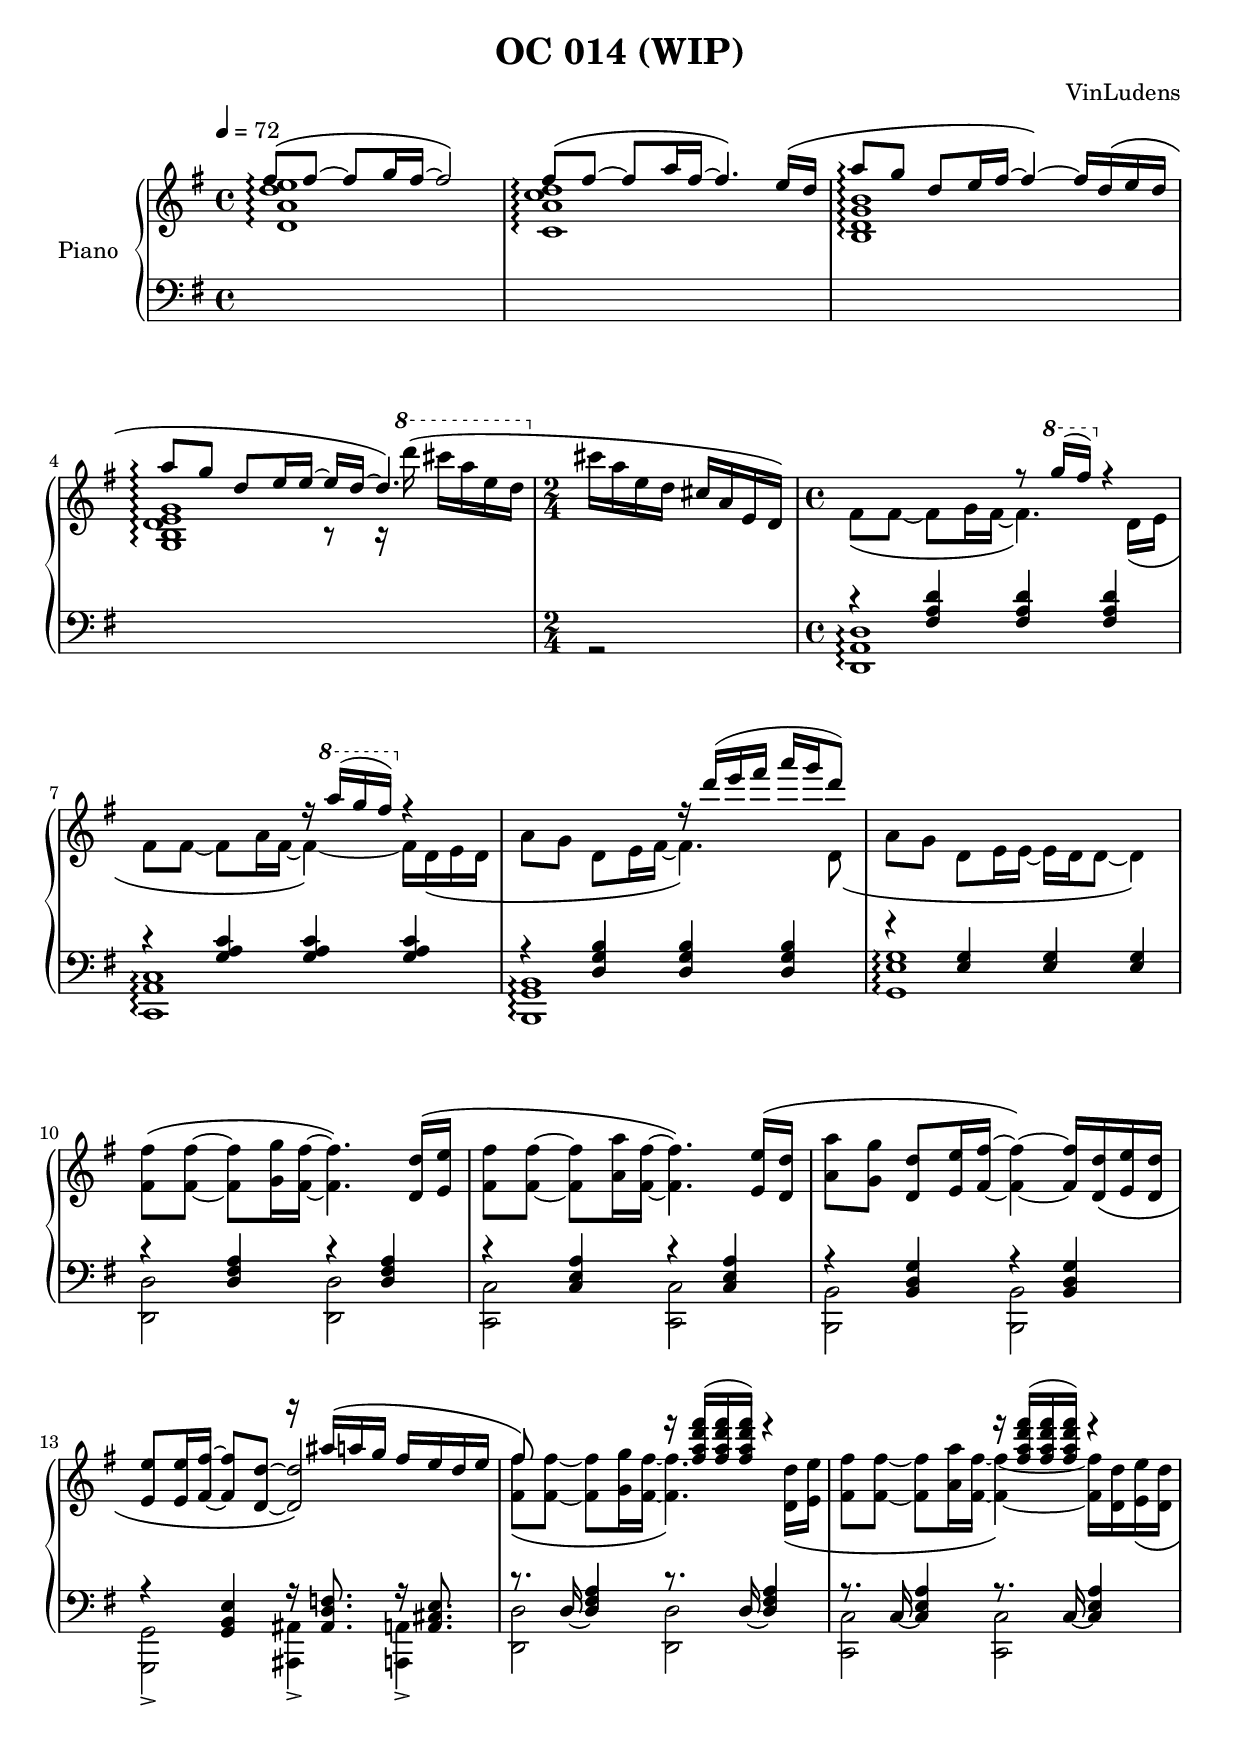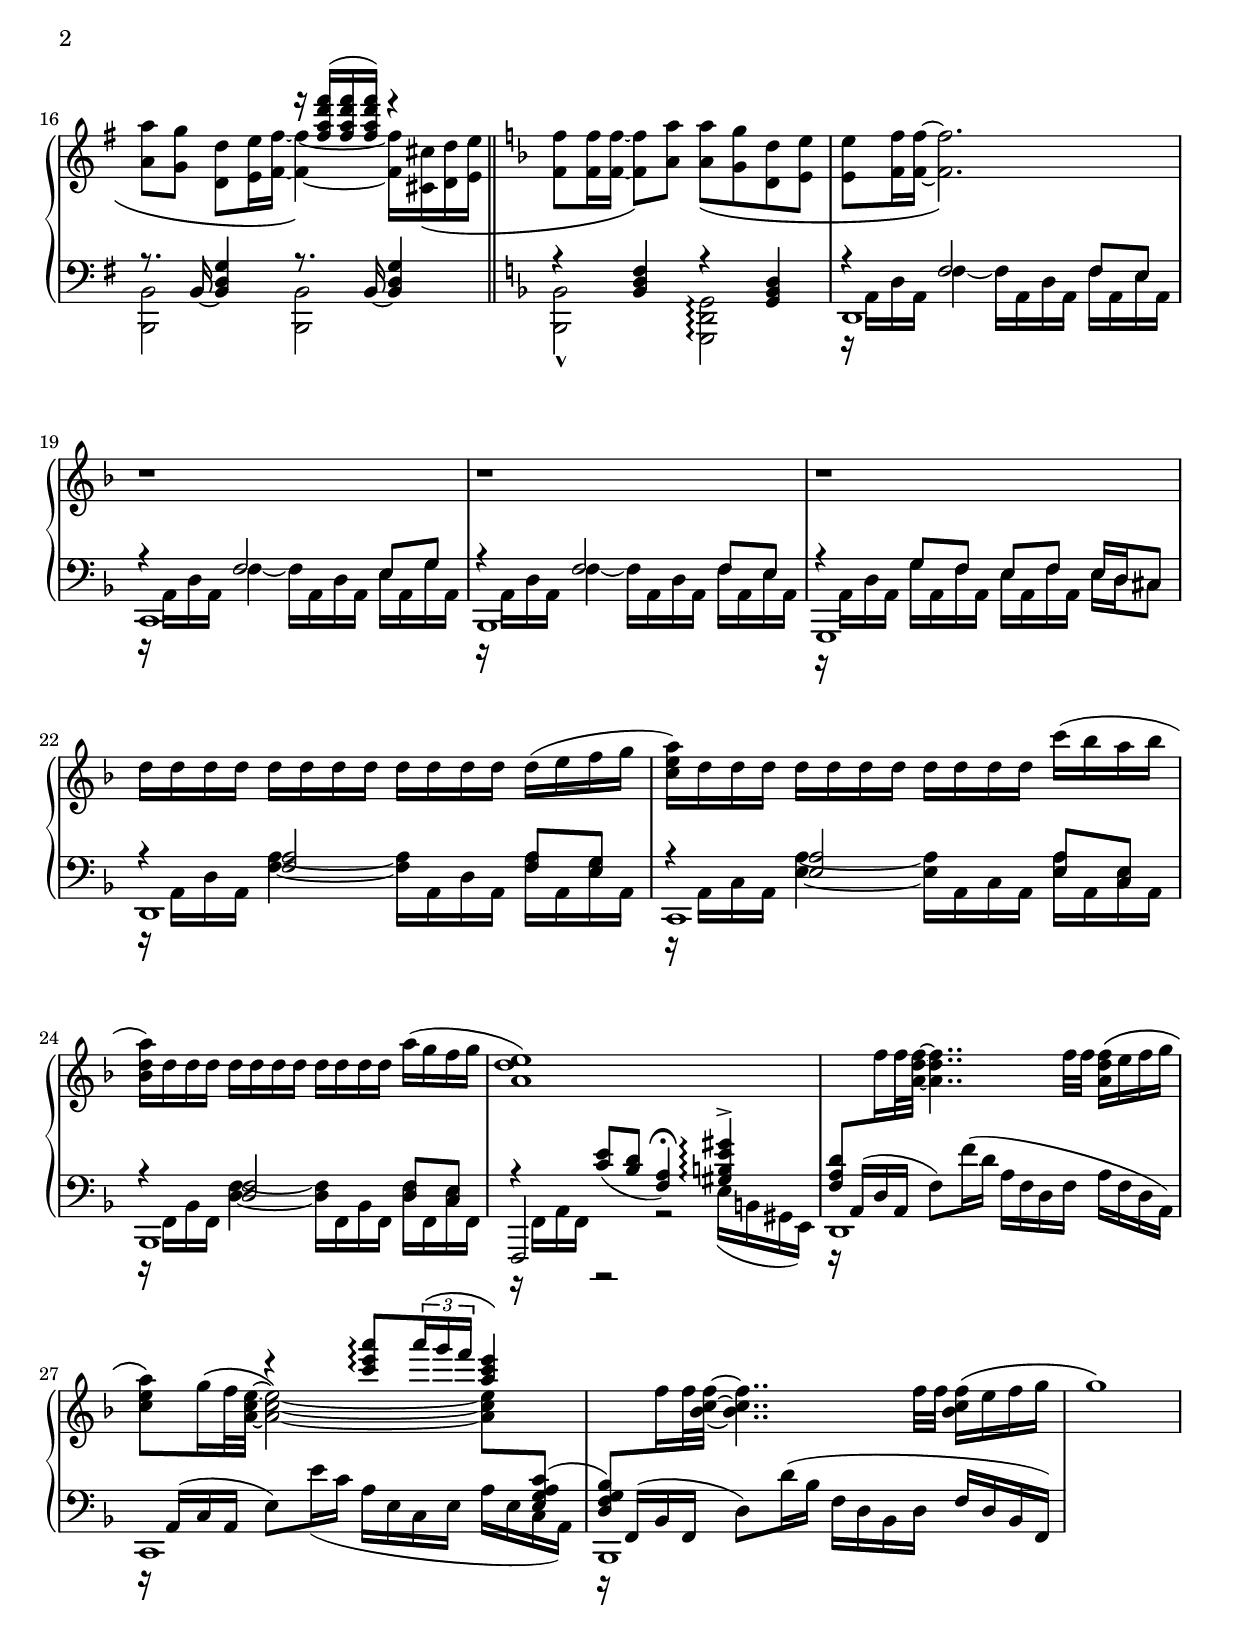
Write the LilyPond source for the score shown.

\version "2.20.0"

\header {
  title = "OC 014 (WIP)"
  %instrument = "Piano"
  composer = "VinLudens"
  %arranger = "Arr. by VinLudens"
}

%#(set-global-staff-size 20)
%showLastLength = R1 * 10

\paper {
  #(set-paper-size "a4")
}

\version "2.20.0"


global = {
  \key g \major
  \time 4/4
}

% Some other usefull commands
%
% Staves -----------------------------------------------------------------------
%
% Use this to put notes into another staff
% \change Staff = "left" \voiceOne 
%
% Notes ------------------------------------------------------------------------
%
% Use this to merge heads
% \mergeDifferentlyHeadedOn
% \mergeDifferentlyDottedOn
%
% Feathered beams for in-/decreasing tempo
% \override Beam.grow-direction = #LEFT or #RIGHT or #'()
% \featherDurations #(ly:make-moment f/l) { music expr }
% NOTE: f/l represents the ratio between the durations of the
%       first and last notes in the group
%
% Arpeggios --------------------------------------------------------------------
%
% Use this to create cross-staff arpeggios
% \once \set PianoStaff.connectArpeggios = ##t
%
% Using ties with arpeggios
% \set tieWaitForNote = ##t
%
% Collision --------------------------------------------------------------------
%
% ignore = \override NoteColumn.ignore-collision = ##t
% use: \ignore { ... }
% use this to suppress the warning about clashing notes.  Please note that this
% does not just suppress warnings but stops LilyPond trying to resolve
% collisions at all and so may have unintended results unless used with care.
% 
% Ottavation -------------------------------------------------------------------
% 
% http://lilypond.org/doc/v2.18/Documentation/notation/displaying-pitches#ottava-brackets 
% Use this if you have multiple voices and an ottava that makes unwanted displacements.
%      
%      --> normal music
%      \set Staff.ottavation = #"8vb"
%      \once \override Staff.OttavaBracket.direction = #DOWN
%      \set Voice.middleCPosition = #(+ 6 7)
%      --> "ottavated" music
%      \unset Staff.ottavation
%      \unset Voice.middleCPosition
%      --> normal music

\version "2.20.0"
\version "2.20.0"


global = {
  \key g \major
  \time 4/4
}

% Some other usefull commands
%
% Staves -----------------------------------------------------------------------
%
% Use this to put notes into another staff
% \change Staff = "left" \voiceOne 
%
% Notes ------------------------------------------------------------------------
%
% Use this to merge heads
% \mergeDifferentlyHeadedOn
% \mergeDifferentlyDottedOn
%
% Feathered beams for in-/decreasing tempo
% \override Beam.grow-direction = #LEFT or #RIGHT or #'()
% \featherDurations #(ly:make-moment f/l) { music expr }
% NOTE: f/l represents the ratio between the durations of the
%       first and last notes in the group
%
% Arpeggios --------------------------------------------------------------------
%
% Use this to create cross-staff arpeggios
% \once \set PianoStaff.connectArpeggios = ##t
%
% Using ties with arpeggios
% \set tieWaitForNote = ##t
%
% Collision --------------------------------------------------------------------
%
% ignore = \override NoteColumn.ignore-collision = ##t
% use: \ignore { ... }
% use this to suppress the warning about clashing notes.  Please note that this
% does not just suppress warnings but stops LilyPond trying to resolve
% collisions at all and so may have unintended results unless used with care.
% 
% Ottavation -------------------------------------------------------------------
% 
% http://lilypond.org/doc/v2.18/Documentation/notation/displaying-pitches#ottava-brackets 
% Use this if you have multiple voices and an ottava that makes unwanted displacements.
%      
%      --> normal music
%      \set Staff.ottavation = #"8vb"
%      \once \override Staff.OttavaBracket.direction = #DOWN
%      \set Voice.middleCPosition = #(+ 6 7)
%      --> "ottavated" music
%      \unset Staff.ottavation
%      \unset Voice.middleCPosition
%      --> normal music


right = \absolute {
  \tempo 4 = 72
  \global
  \voiceOne
  \set PianoStaff.connectArpeggios = ##t
  fis''8\(\arpeggio  fis''8 ~ fis''8 g''16 fis''16 ~ fis''2\) |
  fis''8\(\arpeggio  fis''8 ~ fis''8 a''16 fis'' ~ fis''4.\) e''16\( d'' |
  a''8\arpeggio  g'' d'' e''16 fis'' ~ fis''4\) ~ fis''16 d''\( e'' d'' |
  << { \voiceOne 
      a''8\arpeggio  g'' d'' e''16 e'' ~ e''16 d''16 ~ d''4.\) |
    }
    \new Voice { \oneVoice
      s2 r8 r16 \ottava 1 d''''16\( cis'''' a''' e''' d''' | \ottava 0 
      \time 2/4 cis''' a'' e'' d'' cis'' a' e' d'\) |
    }
  >> \oneVoice
  \time 4/4
  \set PianoStaff.connectArpeggios = ##f

  << { \voiceTwo
      fis'8\( fis'8 ~ fis'8 g'16 fis' ~ fis'4.\) d'16\( e'16 |
      fis'8 fis'8 ~ fis'8 a'16 fis' ~ fis'4\) ~ fis'16 d'\( e' d' |
      a'8 g' d' e'16 fis' ~ fis'4.\) d'8\( |
      a'8 g' d' e'16 e' ~ e' d' d'8 ~ d'4\) |
      \oneVoice
      <fis' fis''>8\( q ~ q <g' g''>16 <fis' fis''> ~ q4.\) <d' d''>16\( <e' e''> |
      <fis' fis''>8 q ~ q <a' a''>16 <fis' fis''> ~ q4.\) <e' e''>16\( <d' d''> |
      <a' a''>8 <g' g''> <d' d''> <e' e''>16 <fis' fis''> ~ q4\) ~ q16 <d' d''>\( <e' e''> <d' d''> |
      <e' e''>8 <e' e''>16 <fis' fis''>16 ~ q8 <d' d''>8 ~ q2\) |
      \voiceTwo
      <fis' fis''>8\( q ~ q <g' g''>16 <fis' fis''> ~ q4.\) <d' d''>16\( <e' e''> |
      <fis' fis''>8 q ~ q <a' a''>16 <fis' fis''> ~ q4\) ~ q16 <d' d''> <e' e''>16\( <d' d''> |
      <a' a''>8 <g' g''> <d' d''> <e' e''>16 <fis' fis''> ~ q4\) ~ q16 <cis' cis''>\( <d' d''> <e' e''> |
      \bar "||" \key d \minor
      <f' f''>8 q16 q ~ q8\) <a' a''>8 q\( <g' g''> <d' d''> <e' e''>
    }
    \new Voice { \voiceOne 
      s2 r8 \ottava 1  g'''16( fis''') \ottava 0 r4 |
      s2 r16 \ottava 1 a'''( g''' fis''') \ottava 0 r4 |
      s2 r16 d'''( e''' fis''' a''' g''' d'''8) |
      s1 |
      
      s1 |
      s1 |
      s1 |
      s2 r16 ais''\( a'' g'' fis'' e'' d'' e'' |
      
      fis''8\) s8 s4 r16 <fis'' a'' d''' fis'''>( q q) r4 |
      s2 r16 <fis'' a'' d''' fis'''>( q q) r4 |
      s2 r16 <fis'' a'' d''' fis'''>( q q) r4 |
      s1 |
    }
  >> \oneVoice

  
  <e' e''>8 <f' f''>16 q ~ q2.\) |
  r1 |
  r1 |
  r1 |
    
  d''16 d'' d'' d'' d'' d'' d'' d'' d'' d'' d'' d'' d''( e'' f'' g'' |
  <c'' e'' a''>) d'' d'' d'' d'' d'' d'' d'' d'' d'' d'' d'' c'''( bes'' a'' bes'' |
  <bes' d'' a''>) d'' d'' d'' d'' d'' d'' d'' d'' d'' d'' d'' a''( g'' f'' g'' |
  <a' d'' e''>1) |
  
























  << { \oneVoice
      \change Staff = "left" <f a d'>8 \change Staff = "right" f''16 f''32 <a' d'' f''> ~ q4.. f''32 f'' q16\( e'' f'' g'' |
      <c'' e'' a''>8\) g''16\( f''32 <a' c'' e''> ~ \voiceTwo q2\) ~ q8 \change Staff = "left" \voiceOne <e g a c'>8( |
      <d f g bes>8) \change Staff = "right" \oneVoice f''16 f''32 <bes' c'' f''> ~ q4.. f''32 f'' <bes' c'' f''>16\( e'' f'' g'' |
    }
    \new Voice { \voiceOne
      s1 |
      s4 r4 <c''' e''' a'''>8\arpeggio \tuplet 3/2 { a'''16\( g''' f''' } <a'' c''' e'''>4\) |
      s1 |
    }
  >> \oneVoice
  g''\)
  
%}
}

\version "2.20.0"
\version "2.20.0"


global = {
  \key g \major
  \time 4/4
}

% Some other usefull commands
%
% Staves -----------------------------------------------------------------------
%
% Use this to put notes into another staff
% \change Staff = "left" \voiceOne 
%
% Notes ------------------------------------------------------------------------
%
% Use this to merge heads
% \mergeDifferentlyHeadedOn
% \mergeDifferentlyDottedOn
%
% Feathered beams for in-/decreasing tempo
% \override Beam.grow-direction = #LEFT or #RIGHT or #'()
% \featherDurations #(ly:make-moment f/l) { music expr }
% NOTE: f/l represents the ratio between the durations of the
%       first and last notes in the group
%
% Arpeggios --------------------------------------------------------------------
%
% Use this to create cross-staff arpeggios
% \once \set PianoStaff.connectArpeggios = ##t
%
% Using ties with arpeggios
% \set tieWaitForNote = ##t
%
% Collision --------------------------------------------------------------------
%
% ignore = \override NoteColumn.ignore-collision = ##t
% use: \ignore { ... }
% use this to suppress the warning about clashing notes.  Please note that this
% does not just suppress warnings but stops LilyPond trying to resolve
% collisions at all and so may have unintended results unless used with care.
% 
% Ottavation -------------------------------------------------------------------
% 
% http://lilypond.org/doc/v2.18/Documentation/notation/displaying-pitches#ottava-brackets 
% Use this if you have multiple voices and an ottava that makes unwanted displacements.
%      
%      --> normal music
%      \set Staff.ottavation = #"8vb"
%      \once \override Staff.OttavaBracket.direction = #DOWN
%      \set Voice.middleCPosition = #(+ 6 7)
%      --> "ottavated" music
%      \unset Staff.ottavation
%      \unset Voice.middleCPosition
%      --> normal music


left = \absolute {
  \global
  \change Staff = "right"
  \voiceTwo
  \set PianoStaff.connectArpeggios = ##t
  <d' a' d'' e''>1 \arpeggio |
  <c' a' c'' d''>1 \arpeggio |
  <b d' g' b'>1 \arpeggio |
  
  <g b d' e' g'>1 \arpeggio |


  \change Staff = "left"
  r2 |


  
  \set PianoStaff.connectArpeggios = ##f
  
  << { \voiceOne 
      r4 <fis a d'> q q |
      r4 <g a c'> q q |
      r4 <d g b> q q |
      r4 <e g> q q |
      
      r4 <d fis a> r q |
      r4 <c e a> r q |
      r4 <b, d g> r q |
      r4 <g, b, e> r16 <ais, d f>8. r16 <a, cis e>8. |

      r8. d16_~ <d fis a>4 r8. d16_~ q4 |
      r8. c16_~ <c e a>4 r8. c16_~ q4 |
      r8. b,16_~ <b, d g>4 r8. b,16_~ q4 |
      \bar "||" \key d \minor
      r4 <bes, d f> r <g, bes, d> |
    }
    \new Voice { \voiceTwo 
      <d, a, d>1 \arpeggio |
      <c, a, c>1 \arpeggio |
      <b,, g, b,>1 \arpeggio |
      <g, e g>1 \arpeggio |
      
      <d, d>2 q |
      <c, c>2 q |
      <b,, b,>2 q |
      <g,, g,>2-> <ais,, ais,>4-> <a,, a,>-> |
      
      <d, d>2 q |
      <c, c>2 q |
      <b,, b,>2 q |
      <bes,, bes,>2-^ <g,, d, g,>2 \arpeggio |
    }
  >> \oneVoice

  << { \voiceOne 
      r4 f2 f8 e |
      r4 f2 e8 g |
      r4 f2 f8 e |
      r4 g8 f e f e16 d cis8 |
      
      r4 <f a>2 <f a>8 <e g> |
      r4 <e a>2 <e a>8 <c e> |
      r4 <d f>2 <d f>8 <c e> |
      r4 <c' e'>8_( <bes d'> <f a>4)\fermata <gis b e' gis'>->\arpeggio |
    }
    \new Voice { \voiceTwo 
      r16 a, d a, f4 ~ f16 a, d a, f a, e a, |
      r16 a, d a, f4 ~ f16 a, d a, e a, g a, |
      r16 a, d a, f4 ~ f16 a, d a, f a, e a, |
      r16 a, d a, g a, f a, e a, f a, e d cis8 |
      
      r16 a, d a, <f a>4 ~ q16 a, d a, <f a> a, <e g> a, |
      r16 a, c a, <e a>4 ~ q16 a, c a, q a, <c e> a, |
      r16 f, bes, f, <d f>4 ~ q16 f, bes, f, q f, <c e> f, |
      r16 f, a, f, r2 e16( b, gis, e,) |
    }
    \new Voice { \voiceThree
      d,1 |
      c,1 |
      bes,,1 |
      g,,1 |
      
      d,1 |
      c,1 |
      bes,,1 |
      f,,2 \voiceTwo r2 | \voiceThree
    }
  >> \oneVoice

  << { \oneVoice
      r16 a,( d a, f8) f'16( d' a f d f a f d a,) |
      r16 a,( c a, e8) \voiceTwo e'16( c' a e c e a e c a,) | \oneVoice
      r16 f,( bes, f, d8) d'16( bes f d bes, d f d bes, f,) |
    }
    \new Voice { \voiceTwo 
      d,1 |
      c,1 |
      bes,,1 |
    }
  >> \oneVoice
  
%}
}

\version "2.22.1"
\include "global.ly"

crescPoco = \tweak DynamicText.self-alignment-X #LEFT 
        #(make-dynamic-script (markup #:normal-text #:italic "cresc. poco a poco"))

rit = \tweak DynamicText.self-alignment-X #LEFT #(make-dynamic-script
  (markup #:normal-text #:italic "rit."))

rall = \tweak DynamicText.self-alignment-X #LEFT #(make-dynamic-script
  (markup #:normal-text #:italic "rall."))

dynamics = {
  \global
  % allow text in the dynamics block to be centered vertically
  % \override TextScript.extra-offset = #'(0 . 1)
%}
}


\score {
  \new PianoStaff \with {
    instrumentName = "Piano"
  } <<
    \new Staff = "right" \with {
      midiInstrument = "acoustic grand"
    } \right
    \new Dynamics = "Dynamics" \dynamics
    \new Staff = "left" \with {
      midiInstrument = "acoustic grand"
    } { \clef bass \left }
  >>
  \layout { }
  \midi {
    %\tempo 4=80
  }
}
